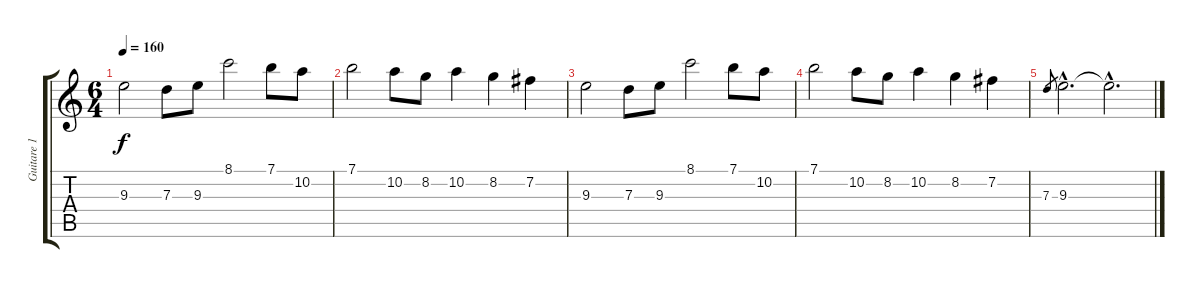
\track ("Guitare 1" "Guitare 1") {instrument distortionguitar}
\staff {score tabs}
\tuning (E4 B3 G3 D3 A2 E2) {hide}
\ts (6 4)
\tempo 160
\clef g2
\ks c
9.3.2{dy f} 7.3.8 9.3.8 8.1.2 7.1.8 10.2.8 |
7.1.2 10.2.8 8.2.8 10.2.4 8.2.4 7.2.4 |
9.3.2 7.3.8 9.3.8 8.1.2 7.1.8 10.2.8 |
7.1.2 10.2.8 8.2.8 10.2.4 8.2.4 7.2.4 |
7.3.8{gr} 9.3{hac}.2{d} 9.3{hac t}.2{d}
